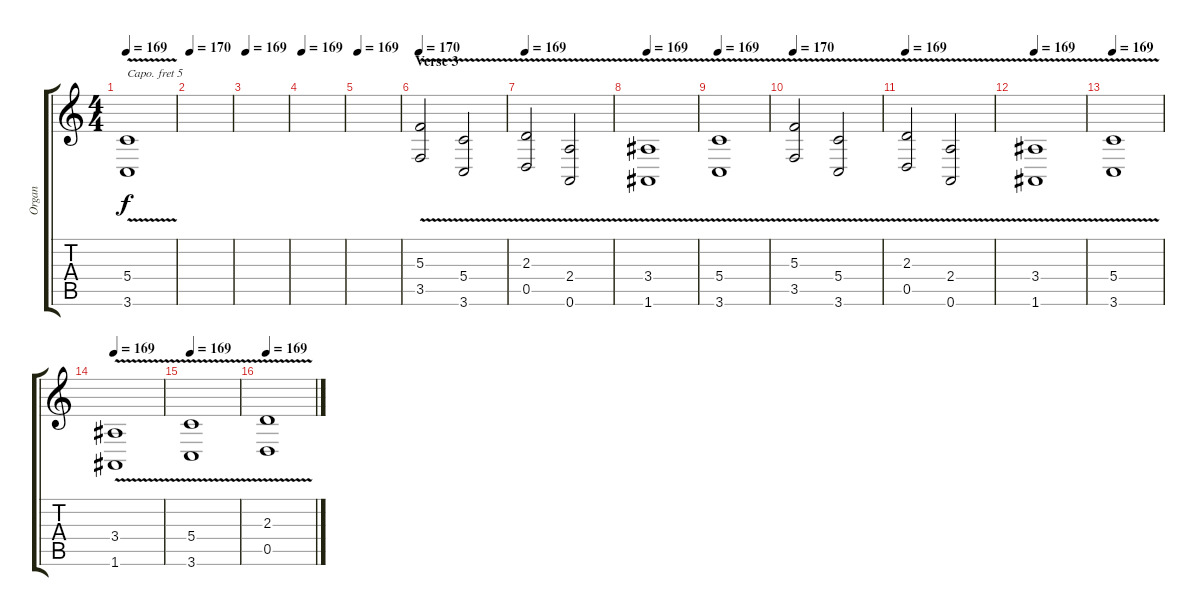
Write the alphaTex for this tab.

\track ("Organ" "Organ") {instrument drawbarorgan}
\staff {score tabs}
\capo 5
\tuning (E4 B3 G3 D3 A2 E2) {hide}
\ts (4 4)
\tempo 169
\clef g2
\ks c
(5.4{v} 3.6{v}).1{dy f} |
\tempo 169
\tempo 170
|
\tempo 169
|
\tempo 169
|
\tempo 169
|
\section ("" "Verse 3")
\tempo 169
\tempo 170
(5.3{v} 3.5{v}).2 (5.4{v} 3.6{v}).2 |
\tempo 169
(2.3{v} 0.5{v}).2 (2.4{v} 0.6{v}).2 |
\tempo 169
(3.4{v} 1.6{v}).1 |
\tempo 169
(5.4{v} 3.6{v}).1 |
\tempo 169
\tempo 170
(5.3{v} 3.5{v}).2 (5.4{v} 3.6{v}).2 |
\tempo 169
(2.3{v} 0.5{v}).2 (2.4{v} 0.6{v}).2 |
\tempo 169
(3.4{v} 1.6{v}).1 |
\tempo 169
(5.4{v} 3.6{v}).1 |
\tempo 169
(3.4{v} 1.6{v}).1 |
\tempo 169
(5.4{v} 3.6{v}).1 |
\tempo 169
(2.3{v} 0.5{v}).1
